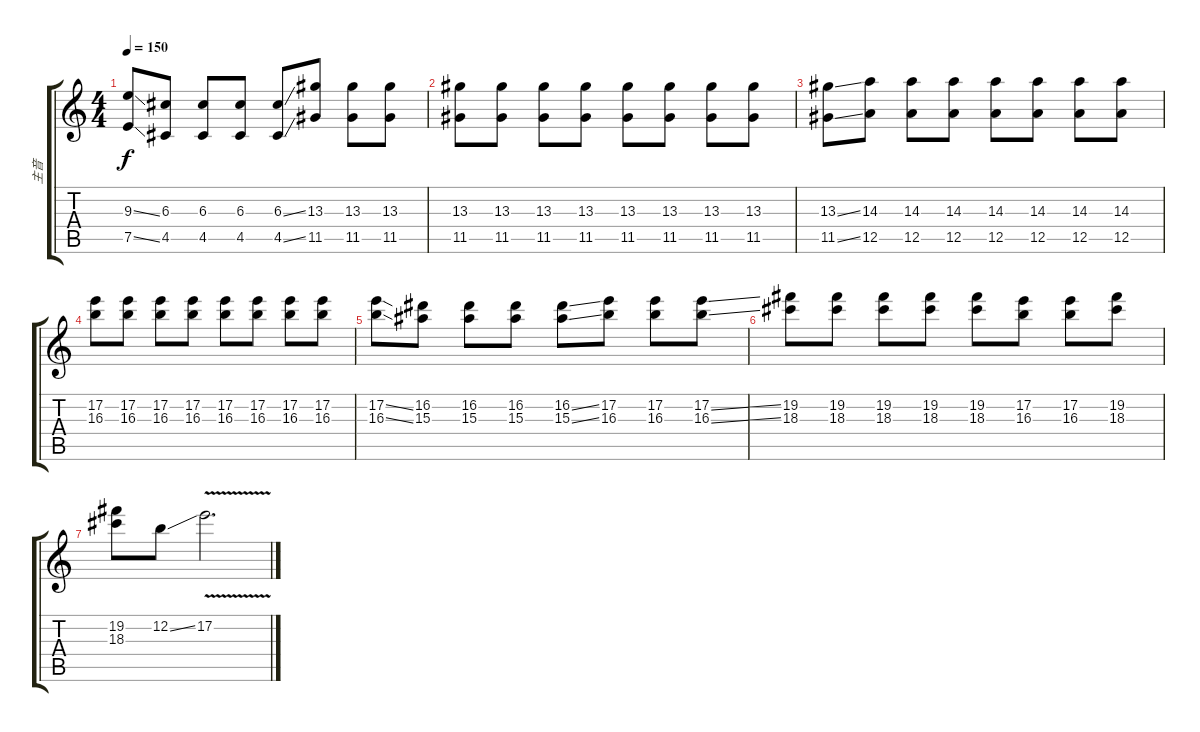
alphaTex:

\track ("主音" "主音") {instrument distortionguitar}
\staff {score tabs}
\tuning (E4 B3 G3 D3 A2 E2) {hide}
\ts (4 4)
\tempo 150
\clef g2
\ks c
(9.3{ss} 7.5{ss}).8{dy f} (6.3 4.5).8 (6.3 4.5).8 (6.3 4.5).8 (6.3{ss} 4.5{ss}).8 (13.3 11.5).8 (13.3 11.5).8 (13.3 11.5).8 |
(13.3 11.5).8 (13.3 11.5).8 (13.3 11.5).8 (13.3 11.5).8 (13.3 11.5).8 (13.3 11.5).8 (13.3 11.5).8 (13.3 11.5).8 |
(13.3{ss} 11.5{ss}).8 (14.3 12.5).8 (14.3 12.5).8 (14.3 12.5).8 (14.3 12.5).8 (14.3 12.5).8 (14.3 12.5).8 (14.3 12.5).8 |
(17.2 16.3).8 (17.2 16.3).8 (17.2 16.3).8 (17.2 16.3).8 (17.2 16.3).8 (17.2 16.3).8 (17.2 16.3).8 (17.2 16.3).8 |
(17.2{ss} 16.3{ss}).8 (16.2 15.3).8 (16.2 15.3).8 (16.2 15.3).8 (16.2{ss} 15.3{ss}).8 (17.2 16.3).8 (17.2 16.3).8 (17.2{ss} 16.3{ss}).8 |
(19.2 18.3).8 (19.2 18.3).8 (19.2 18.3).8 (19.2 18.3).8 (19.2 18.3).8 (17.2 16.3).8 (17.2 16.3).8 (19.2 18.3).8 |
(19.2 18.3).8 12.2{ss}.8 17.2{v}.2{d}
